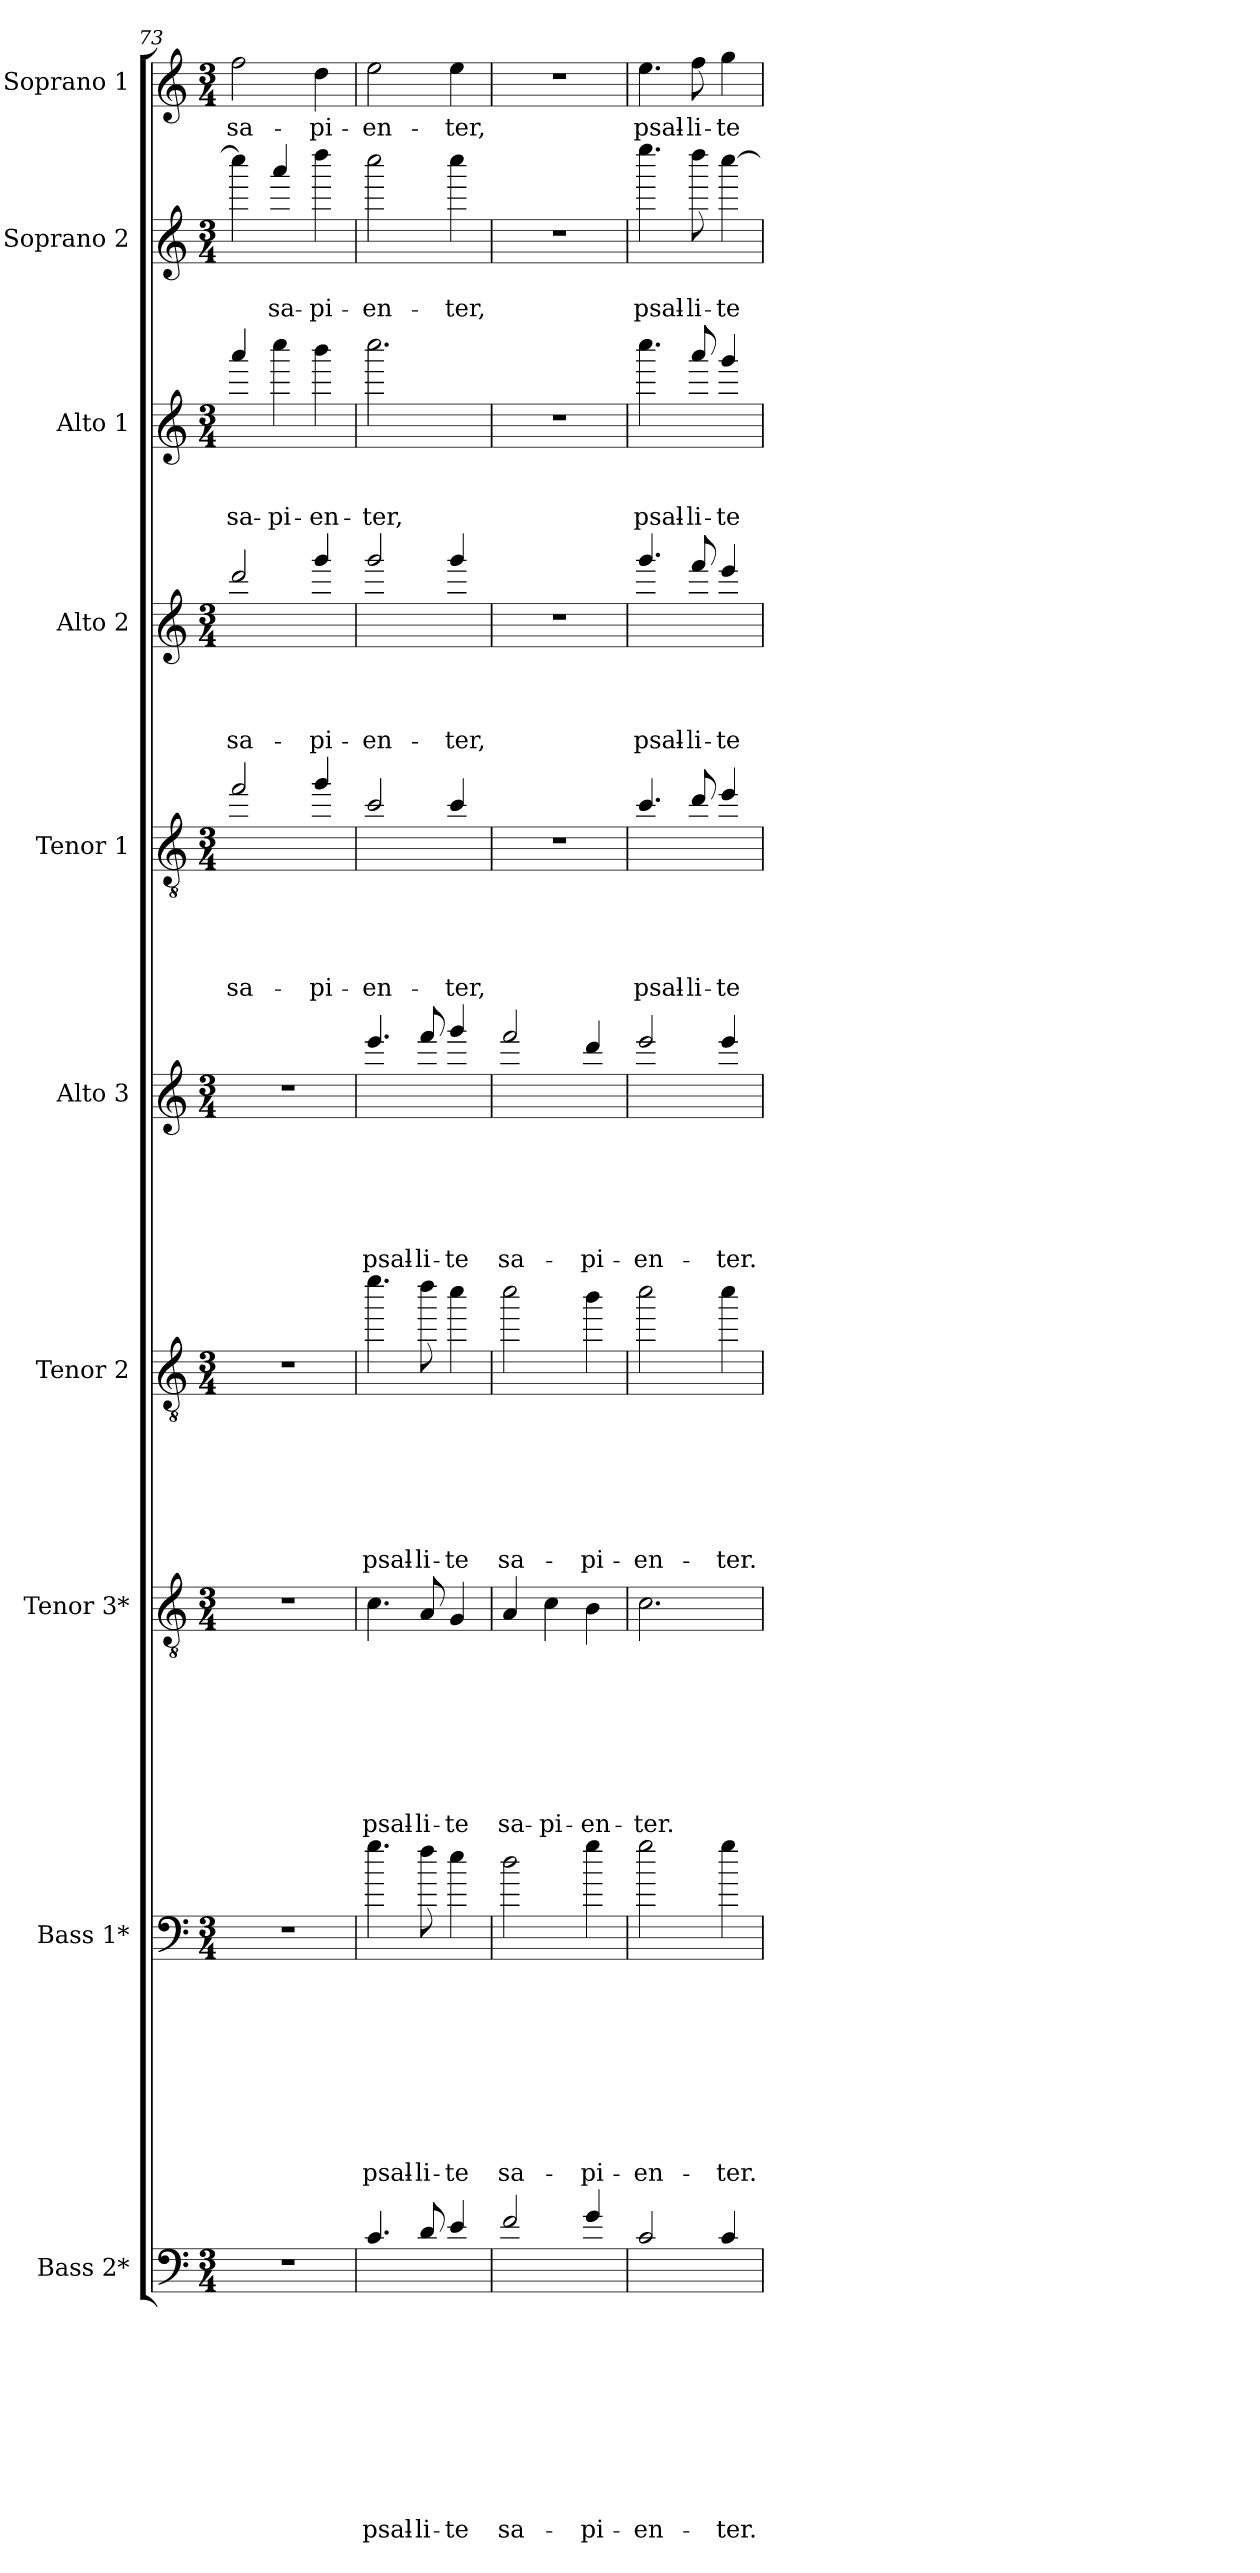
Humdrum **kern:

**kern	**text	**text	**text	**text	**text	**text	**text	**text	**text	**text	**kern	**text	**text	**text	**text	**text	**text	**text	**text	**text	**kern	**text	**text	**text	**text	**text	**text	**text	**text	**kern	**text	**text	**text	**text	**text	**text	**text	**kern	**text	**text	**text	**text	**text	**text	**kern	**text	**text	**text	**text	**text	**kern	**text	**text	**text	**text	**kern	**text	**text	**text	**kern	**text	**text	**kern	**text
*part10	*part10	*part10	*part10	*part10	*part10	*part10	*part10	*part10	*part10	*part10	*part9	*part9	*part9	*part9	*part9	*part9	*part9	*part9	*part9	*part9	*part8	*part8	*part8	*part8	*part8	*part8	*part8	*part8	*part8	*part7	*part7	*part7	*part7	*part7	*part7	*part7	*part7	*part6	*part6	*part6	*part6	*part6	*part6	*part6	*part5	*part5	*part5	*part5	*part5	*part5	*part4	*part4	*part4	*part4	*part4	*part3	*part3	*part3	*part3	*part2	*part2	*part2	*part1	*part1
*staff10	*staff10	*staff10	*staff10	*staff10	*staff10	*staff10	*staff10	*staff10	*staff10	*staff10	*staff9	*staff9	*staff9	*staff9	*staff9	*staff9	*staff9	*staff9	*staff9	*staff9	*staff8	*staff8	*staff8	*staff8	*staff8	*staff8	*staff8	*staff8	*staff8	*staff7	*staff7	*staff7	*staff7	*staff7	*staff7	*staff7	*staff7	*staff6	*staff6	*staff6	*staff6	*staff6	*staff6	*staff6	*staff5	*staff5	*staff5	*staff5	*staff5	*staff5	*staff4	*staff4	*staff4	*staff4	*staff4	*staff3	*staff3	*staff3	*staff3	*staff2	*staff2	*staff2	*staff1	*staff1
*I"Bass 2*	*	*	*	*	*	*	*	*	*	*	*I"Bass 1*	*	*	*	*	*	*	*	*	*	*I"Tenor 3*	*	*	*	*	*	*	*	*	*I"Tenor 2	*	*	*	*	*	*	*	*I"Alto 3	*	*	*	*	*	*	*I"Tenor 1	*	*	*	*	*	*I"Alto 2	*	*	*	*	*I"Alto 1	*	*	*	*I"Soprano 2	*	*	*I"Soprano 1	*
*I'B.	*	*	*	*	*	*	*	*	*	*	*I'B.	*	*	*	*	*	*	*	*	*	*I'T.	*	*	*	*	*	*	*	*	*I'T.	*	*	*	*	*	*	*	*I'A.	*	*	*	*	*	*	*I'T.	*	*	*	*	*	*I'A.	*	*	*	*	*I'A.	*	*	*	*I'S.	*	*	*I'S.	*
*clefF4	*	*	*	*	*	*	*	*	*	*	*clefF4	*	*	*	*	*	*	*	*	*	*clefGv2	*	*	*	*	*	*	*	*	*clefGv2	*	*	*	*	*	*	*	*clefG2	*	*	*	*	*	*	*clefGv2	*	*	*	*	*	*clefG2	*	*	*	*	*clefG2	*	*	*	*clefG2	*	*	*clefG2	*
*k[]	*	*	*	*	*	*	*	*	*	*	*k[]	*	*	*	*	*	*	*	*	*	*k[]	*	*	*	*	*	*	*	*	*k[]	*	*	*	*	*	*	*	*k[]	*	*	*	*	*	*	*k[]	*	*	*	*	*	*k[]	*	*	*	*	*k[]	*	*	*	*k[]	*	*	*k[]	*
*C:	*	*	*	*	*	*	*	*	*	*	*C:	*	*	*	*	*	*	*	*	*	*C:	*	*	*	*	*	*	*	*	*C:	*	*	*	*	*	*	*	*C:	*	*	*	*	*	*	*C:	*	*	*	*	*	*C:	*	*	*	*	*C:	*	*	*	*C:	*	*	*C:	*
*M3/4	*	*	*	*	*	*	*	*	*	*	*M3/4	*	*	*	*	*	*	*	*	*	*M3/4	*	*	*	*	*	*	*	*	*M3/4	*	*	*	*	*	*	*	*M3/4	*	*	*	*	*	*	*M3/4	*	*	*	*	*	*M3/4	*	*	*	*	*M3/4	*	*	*	*M3/4	*	*	*M3/4	*
=73	=73	=73	=73	=73	=73	=73	=73	=73	=73	=73	=73	=73	=73	=73	=73	=73	=73	=73	=73	=73	=73	=73	=73	=73	=73	=73	=73	=73	=73	=73	=73	=73	=73	=73	=73	=73	=73	=73	=73	=73	=73	=73	=73	=73	=73	=73	=73	=73	=73	=73	=73	=73	=73	=73	=73	=73	=73	=73	=73	=73	=73	=73	=73	=73
!	!	!	!	!	!	!	!	!	!	!	!	!	!	!	!	!	!	!	!	!	!	!	!	!	!	!	!	!	!	!	!	!	!	!	!	!	!	!	!	!	!	!	!	!	!	!	!	!	!	!LO:LY:b	!	!	!	!	!LO:LY:b	!	!	!	!LO:LY:b	!	!	!	!	!LO:LY:b
2.r	.	.	.	.	.	.	.	.	.	.	2.r	.	.	.	.	.	.	.	.	.	2.r	.	.	.	.	.	.	.	.	2.r	.	.	.	.	.	.	.	2.r	.	.	.	.	.	.	2ff/	.	.	.	.	sa-	2ddd/	.	.	.	sa-	4aaa/	.	.	sa-	4cccc\]	.	.	2ff\	sa-
!	!	!	!	!	!	!	!	!	!	!	!	!	!	!	!	!	!	!	!	!	!	!	!	!	!	!	!	!	!	!	!	!	!	!	!	!	!	!	!	!	!	!	!	!	!	!	!	!	!	!	!	!	!	!	!	!	!	!	!LO:LY:b	!	!	!LO:LY:b	!	!
.	.	.	.	.	.	.	.	.	.	.	.	.	.	.	.	.	.	.	.	.	.	.	.	.	.	.	.	.	.	.	.	.	.	.	.	.	.	.	.	.	.	.	.	.	.	.	.	.	.	.	.	.	.	.	.	4cccc\	.	.	-pi-	4aaa/	.	sa-	.	.
!	!	!	!	!	!	!	!	!	!	!	!	!	!	!	!	!	!	!	!	!	!	!	!	!	!	!	!	!	!	!	!	!	!	!	!	!	!	!	!	!	!	!	!	!	!	!	!	!	!	!LO:LY:b	!	!	!	!	!LO:LY:b	!	!	!	!LO:LY:b	!	!	!LO:LY:b	!	!LO:LY:b
.	.	.	.	.	.	.	.	.	.	.	.	.	.	.	.	.	.	.	.	.	.	.	.	.	.	.	.	.	.	.	.	.	.	.	.	.	.	.	.	.	.	.	.	.	4gg/	.	.	.	.	-pi-	4ggg/	.	.	.	-pi-	4bbb\	.	.	-en-	4dddd\	.	-pi-	4dd\	-pi-
=74	=74	=74	=74	=74	=74	=74	=74	=74	=74	=74	=74	=74	=74	=74	=74	=74	=74	=74	=74	=74	=74	=74	=74	=74	=74	=74	=74	=74	=74	=74	=74	=74	=74	=74	=74	=74	=74	=74	=74	=74	=74	=74	=74	=74	=74	=74	=74	=74	=74	=74	=74	=74	=74	=74	=74	=74	=74	=74	=74	=74	=74	=74	=74	=74
!	!	!	!	!	!	!	!	!	!	!LO:LY:b:rj	!	!	!	!	!	!	!	!	!	!LO:LY:b	!	!	!	!	!	!	!	!	!LO:LY:b	!	!	!	!	!	!	!	!LO:LY:b	!	!	!	!	!	!	!LO:LY:b	!	!	!	!	!	!LO:LY:b	!	!	!	!	!LO:LY:b	!	!	!	!LO:LY:b	!	!	!LO:LY:b	!	!LO:LY:b
4.c/	.	.	.	.	.	.	.	.	.	-psal-	4.gg\	.	.	.	.	.	.	.	.	psal-	4.c\	.	.	.	.	.	.	.	psal-	4.eee\	.	.	.	.	.	.	psal-	4.eee/	.	.	.	.	.	psal-	2cc/	.	.	.	.	-en-	2ggg/	.	.	.	-en-	2.cccc\	.	.	-ter,	2cccc\	.	-en-	2ee\	-en-
!	!	!	!	!	!	!	!	!	!	!LO:LY:b:rj	!	!	!	!	!	!	!	!	!	!LO:LY:b	!	!	!	!	!	!	!	!	!LO:LY:b	!	!	!	!	!	!	!	!LO:LY:b	!	!	!	!	!	!	!LO:LY:b	!	!	!	!	!	!	!	!	!	!	!	!	!	!	!	!	!	!	!	!
8d/	.	.	.	.	.	.	.	.	.	-li-	8ff\	.	.	.	.	.	.	.	.	-li-	8A/	.	.	.	.	.	.	.	-li-	8ddd\	.	.	.	.	.	.	-li-	8fff/	.	.	.	.	.	-li-	.	.	.	.	.	.	.	.	.	.	.	.	.	.	.	.	.	.	.	.
!	!	!	!	!	!	!	!	!	!	!LO:LY:b:rj	!	!	!	!	!	!	!	!	!	!LO:LY:b	!	!	!	!	!	!	!	!	!LO:LY:b	!	!	!	!	!	!	!	!LO:LY:b	!	!	!	!	!	!	!LO:LY:b	!	!	!	!	!	!LO:LY:b	!	!	!	!	!LO:LY:b	!	!	!	!	!	!	!LO:LY:b	!	!LO:LY:b
4e/	.	.	.	.	.	.	.	.	.	-te	4ee\	.	.	.	.	.	.	.	.	-te	4G/	.	.	.	.	.	.	.	-te	4ccc\	.	.	.	.	.	.	-te	4ggg/	.	.	.	.	.	-te	4cc/	.	.	.	.	-ter,	4ggg/	.	.	.	-ter,	.	.	.	.	4cccc\	.	-ter,	4ee\	-ter,
=75	=75	=75	=75	=75	=75	=75	=75	=75	=75	=75	=75	=75	=75	=75	=75	=75	=75	=75	=75	=75	=75	=75	=75	=75	=75	=75	=75	=75	=75	=75	=75	=75	=75	=75	=75	=75	=75	=75	=75	=75	=75	=75	=75	=75	=75	=75	=75	=75	=75	=75	=75	=75	=75	=75	=75	=75	=75	=75	=75	=75	=75	=75	=75	=75
!	!	!	!	!	!	!	!	!	!	!LO:LY:b:rj	!	!	!	!	!	!	!	!	!	!LO:LY:b	!	!	!	!	!	!	!	!	!LO:LY:b	!	!	!	!	!	!	!	!LO:LY:b	!	!	!	!	!	!	!LO:LY:b	!	!	!	!	!	!	!	!	!	!	!	!	!	!	!	!	!	!	!	!
2f/	.	.	.	.	.	.	.	.	.	sa-	2dd\	.	.	.	.	.	.	.	.	sa-	4A/	.	.	.	.	.	.	.	sa-	2ccc\	.	.	.	.	.	.	sa-	2fff/	.	.	.	.	.	sa-	2.r	.	.	.	.	.	2.r	.	.	.	.	2.r	.	.	.	2.r	.	.	2.r	.
!	!	!	!	!	!	!	!	!	!	!	!	!	!	!	!	!	!	!	!	!	!	!	!	!	!	!	!	!	!LO:LY:b	!	!	!	!	!	!	!	!	!	!	!	!	!	!	!	!	!	!	!	!	!	!	!	!	!	!	!	!	!	!	!	!	!	!	!
.	.	.	.	.	.	.	.	.	.	.	.	.	.	.	.	.	.	.	.	.	4c\	.	.	.	.	.	.	.	-pi-	.	.	.	.	.	.	.	.	.	.	.	.	.	.	.	.	.	.	.	.	.	.	.	.	.	.	.	.	.	.	.	.	.	.	.
!	!	!	!	!	!	!	!	!	!	!LO:LY:b:rj	!	!	!	!	!	!	!	!	!	!LO:LY:b	!	!	!	!	!	!	!	!	!LO:LY:b	!	!	!	!	!	!	!	!LO:LY:b	!	!	!	!	!	!	!LO:LY:b	!	!	!	!	!	!	!	!	!	!	!	!	!	!	!	!	!	!	!	!
4g/	.	.	.	.	.	.	.	.	.	-pi-	4gg\	.	.	.	.	.	.	.	.	-pi-	4B\	.	.	.	.	.	.	.	-en-	4bb\	.	.	.	.	.	.	-pi-	4ddd/	.	.	.	.	.	-pi-	.	.	.	.	.	.	.	.	.	.	.	.	.	.	.	.	.	.	.	.
!!LO:PB:g=z
=76	=76	=76	=76	=76	=76	=76	=76	=76	=76	=76	=76	=76	=76	=76	=76	=76	=76	=76	=76	=76	=76	=76	=76	=76	=76	=76	=76	=76	=76	=76	=76	=76	=76	=76	=76	=76	=76	=76	=76	=76	=76	=76	=76	=76	=76	=76	=76	=76	=76	=76	=76	=76	=76	=76	=76	=76	=76	=76	=76	=76	=76	=76	=76	=76
!	!	!	!	!	!	!	!	!	!	!LO:LY:b:rj	!	!	!	!	!	!	!	!	!	!LO:LY:b	!	!	!	!	!	!	!	!	!LO:LY:b	!	!	!	!	!	!	!	!LO:LY:b	!	!	!	!	!	!	!LO:LY:b	!	!	!	!	!	!LO:LY:b	!	!	!	!	!LO:LY:b	!	!	!	!LO:LY:b	!	!	!LO:LY:b	!	!LO:LY:b
2c/	.	.	.	.	.	.	.	.	.	-en-	2gg\	.	.	.	.	.	.	.	.	-en-	2.c\	.	.	.	.	.	.	.	-ter.	2ccc\	.	.	.	.	.	.	-en-	2eee/	.	.	.	.	.	-en-	4.cc/	.	.	.	.	psal-	4.ggg/	.	.	.	psal-	4.cccc\	.	.	psal-	4.eeee\	.	psal-	4.ee\	psal-
!	!	!	!	!	!	!	!	!	!	!	!	!	!	!	!	!	!	!	!	!	!	!	!	!	!	!	!	!	!	!	!	!	!	!	!	!	!	!	!	!	!	!	!	!	!	!	!	!	!	!LO:LY:b	!	!	!	!	!LO:LY:b	!	!	!	!LO:LY:b	!	!	!LO:LY:b	!	!LO:LY:b
.	.	.	.	.	.	.	.	.	.	.	.	.	.	.	.	.	.	.	.	.	.	.	.	.	.	.	.	.	.	.	.	.	.	.	.	.	.	.	.	.	.	.	.	.	8dd/	.	.	.	.	-li-	8fff/	.	.	.	-li-	8aaa/	.	.	-li-	8dddd\	.	-li-	8ff\	-li-
!	!	!	!	!	!	!	!	!	!	!LO:LY:b:rj	!	!	!	!	!	!	!	!	!	!LO:LY:b	!	!	!	!	!	!	!	!	!	!	!	!	!	!	!	!	!LO:LY:b	!	!	!	!	!	!	!LO:LY:b	!	!	!	!	!	!LO:LY:b	!	!	!	!	!LO:LY:b	!	!	!	!LO:LY:b	!	!	!LO:LY:b	!	!LO:LY:b
4c/	.	.	.	.	.	.	.	.	.	-ter.-	4gg\	.	.	.	.	.	.	.	.	-ter.	.	.	.	.	.	.	.	.	.	4ccc\	.	.	.	.	.	.	-ter.	4eee/	.	.	.	.	.	-ter.	4ee/	.	.	.	.	-te	4eee/	.	.	.	-te	4ggg/	.	.	-te	[>4cccc\	.	-te	4gg\	-te
=	=	=	=	=	=	=	=	=	=	=	=	=	=	=	=	=	=	=	=	=	=	=	=	=	=	=	=	=	=	=	=	=	=	=	=	=	=	=	=	=	=	=	=	=	=	=	=	=	=	=	=	=	=	=	=	=	=	=	=	=	=	=	=	=
*-	*-	*-	*-	*-	*-	*-	*-	*-	*-	*-	*-	*-	*-	*-	*-	*-	*-	*-	*-	*-	*-	*-	*-	*-	*-	*-	*-	*-	*-	*-	*-	*-	*-	*-	*-	*-	*-	*-	*-	*-	*-	*-	*-	*-	*-	*-	*-	*-	*-	*-	*-	*-	*-	*-	*-	*-	*-	*-	*-	*-	*-	*-	*-	*-
